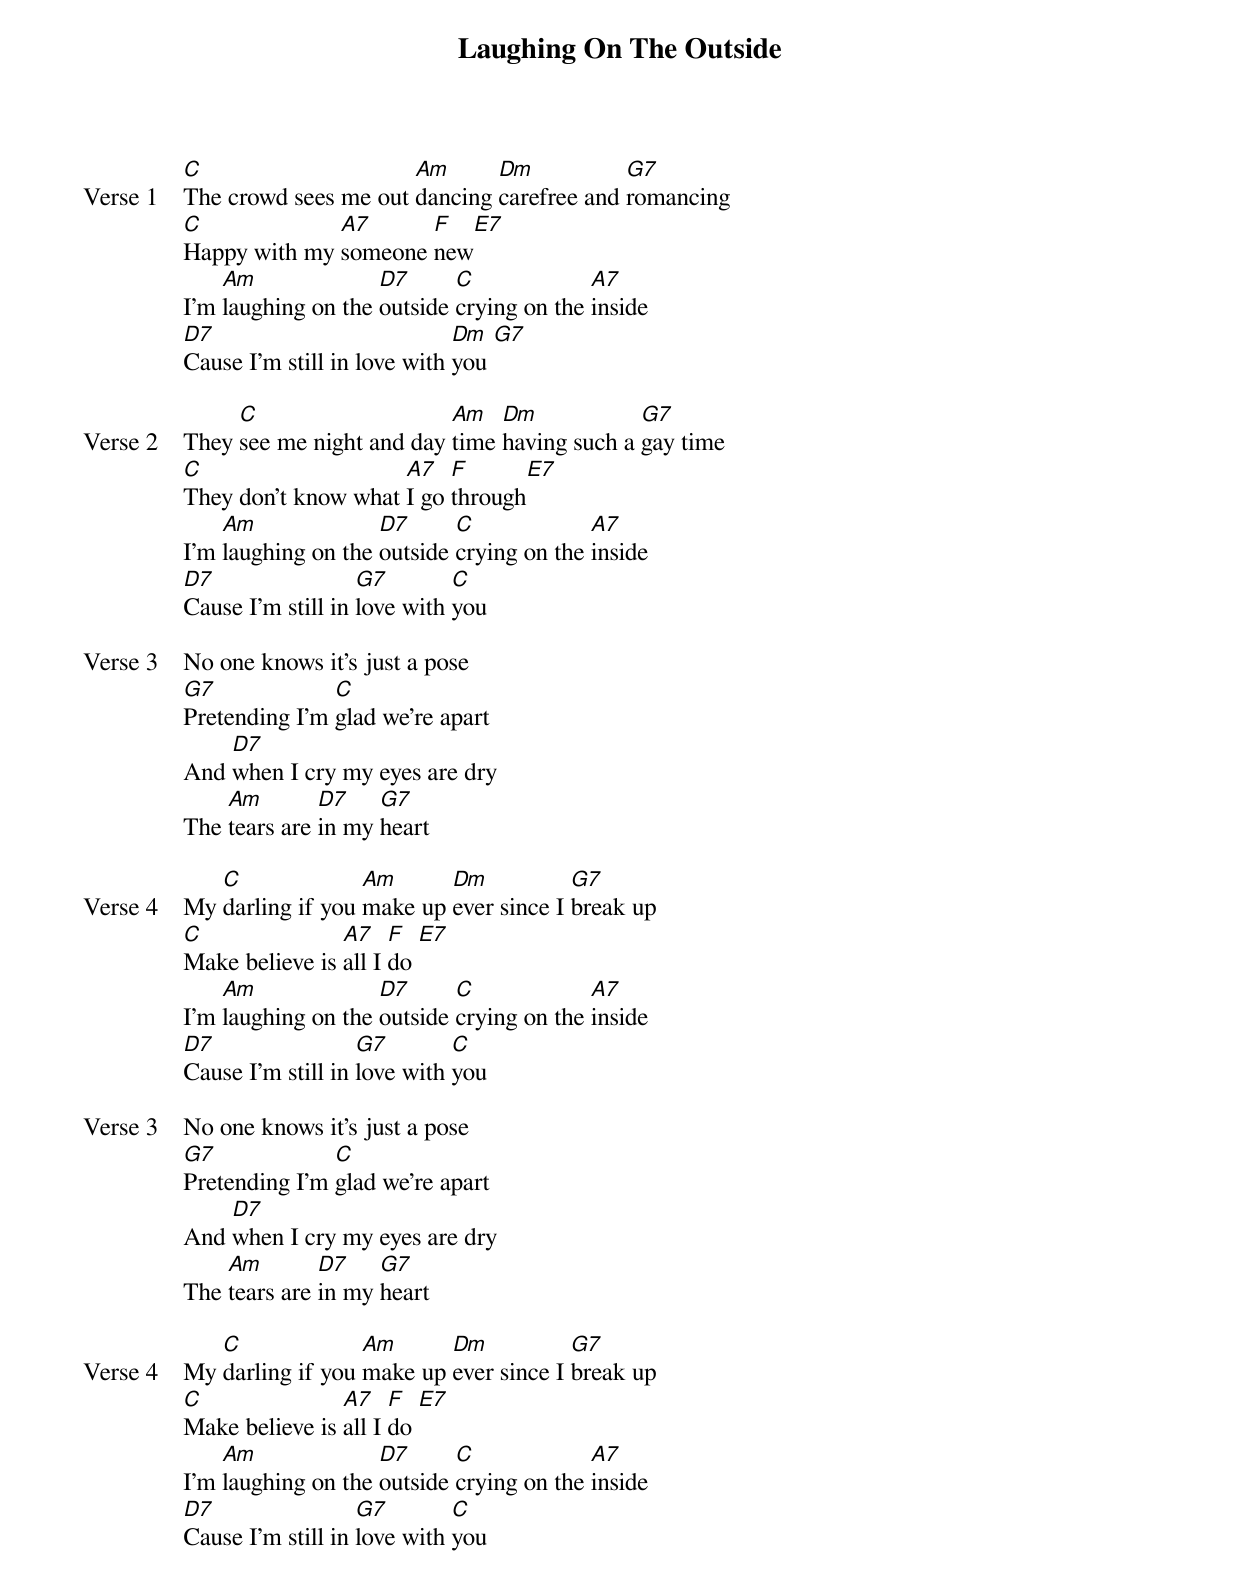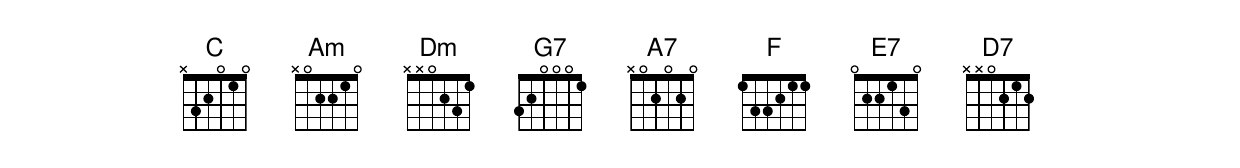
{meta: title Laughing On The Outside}
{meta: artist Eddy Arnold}
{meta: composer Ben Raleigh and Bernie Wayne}
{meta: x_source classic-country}
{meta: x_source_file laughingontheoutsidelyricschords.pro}
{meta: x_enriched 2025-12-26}

{start_of_verse: Verse 1}
[C]The crowd sees me out [Am]dancing [Dm]carefree and [G7]romancing
[C]Happy with my [A7]someone [F]new[E7]
I'm [Am]laughing on the [D7]outside [C]crying on the [A7]inside
[D7]Cause I'm still in love with [Dm]you [G7]
{end_of_verse}

{start_of_verse: Verse 2}
They [C]see me night and day [Am]time [Dm]having such a [G7]gay time
[C]They don't know what [A7]I go [F]through[E7]
I'm [Am]laughing on the [D7]outside [C]crying on the [A7]inside
[D7]Cause I'm still in [G7]love with [C]you
{end_of_verse}

{start_of_verse: Verse 3}
No one knows it's just a pose
[G7]Pretending I'm [C]glad we're apart
And [D7]when I cry my eyes are dry
The [Am]tears are [D7]in my [G7]heart
{end_of_verse}

{start_of_verse: Verse 4}
My [C]darling if you [Am]make up [Dm]ever since I [G7]break up
[C]Make believe is [A7]all I [F]do [E7]
I'm [Am]laughing on the [D7]outside [C]crying on the [A7]inside
[D7]Cause I'm still in [G7]love with [C]you
{end_of_verse}

{start_of_verse: Verse 3}
No one knows it's just a pose
[G7]Pretending I'm [C]glad we're apart
And [D7]when I cry my eyes are dry
The [Am]tears are [D7]in my [G7]heart
{end_of_verse}

{start_of_verse: Verse 4}
My [C]darling if you [Am]make up [Dm]ever since I [G7]break up
[C]Make believe is [A7]all I [F]do [E7]
I'm [Am]laughing on the [D7]outside [C]crying on the [A7]inside
[D7]Cause I'm still in [G7]love with [C]you
{end_of_verse}
